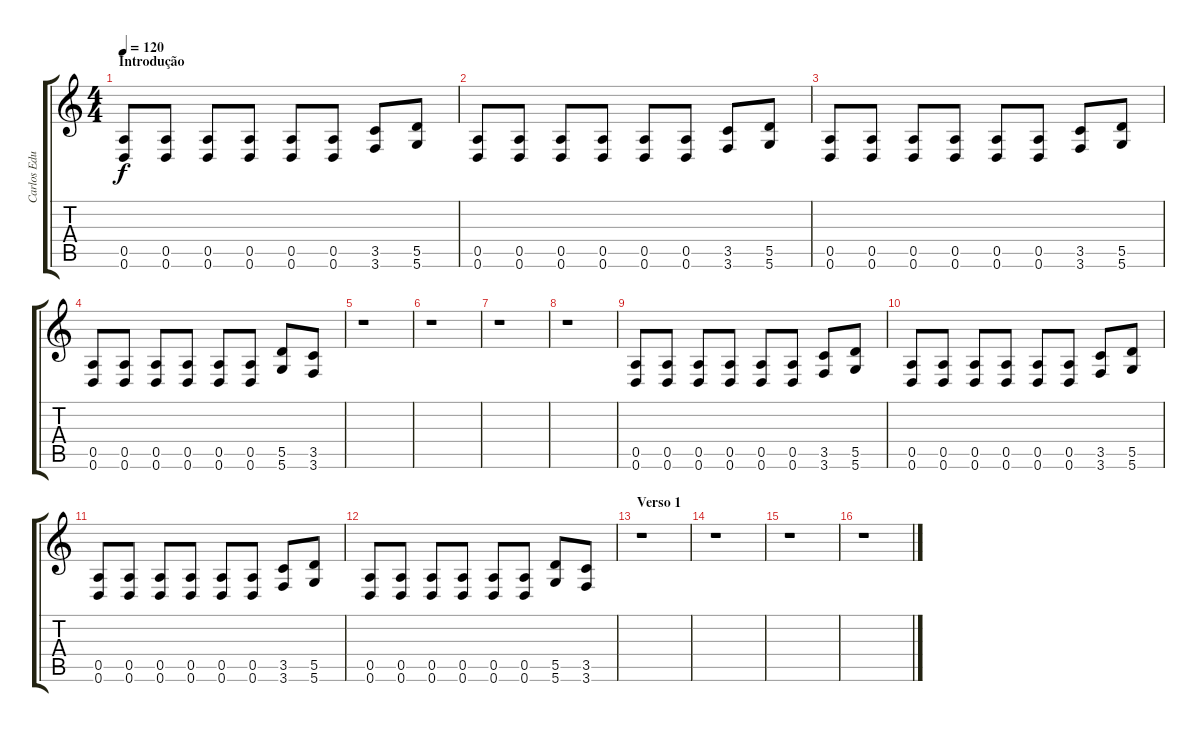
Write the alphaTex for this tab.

\track ("Carlos Eduardo [Guit]" "Carlos Edu") {instrument distortionguitar}
\staff {score tabs}
\tuning (E4 B3 G3 D3 A2 D2) {hide}
\ts (4 4)
\section ("" "Introdução")
\tempo 120
\clef g2
\ks c
(0.5 0.6).8{dy f instrument distortionguitar} (0.5 0.6).8 (0.5 0.6).8 (0.5 0.6).8 (0.5 0.6).8 (0.5 0.6).8 (3.5 3.6).8 (5.5 5.6).8 |
(0.5 0.6).8 (0.5 0.6).8 (0.5 0.6).8 (0.5 0.6).8 (0.5 0.6).8 (0.5 0.6).8 (3.5 3.6).8 (5.5 5.6).8 |
(0.5 0.6).8 (0.5 0.6).8 (0.5 0.6).8 (0.5 0.6).8 (0.5 0.6).8 (0.5 0.6).8 (3.5 3.6).8 (5.5 5.6).8 |
(0.5 0.6).8 (0.5 0.6).8 (0.5 0.6).8 (0.5 0.6).8 (0.5 0.6).8 (0.5 0.6).8 (5.5 5.6).8 (3.5 3.6).8 |
r.1 |
r.1 |
r.1 |
r.1 |
(0.5 0.6).8 (0.5 0.6).8 (0.5 0.6).8 (0.5 0.6).8 (0.5 0.6).8 (0.5 0.6).8 (3.5 3.6).8 (5.5 5.6).8 |
(0.5 0.6).8 (0.5 0.6).8 (0.5 0.6).8 (0.5 0.6).8 (0.5 0.6).8 (0.5 0.6).8 (3.5 3.6).8 (5.5 5.6).8 |
(0.5 0.6).8 (0.5 0.6).8 (0.5 0.6).8 (0.5 0.6).8 (0.5 0.6).8 (0.5 0.6).8 (3.5 3.6).8 (5.5 5.6).8 |
(0.5 0.6).8 (0.5 0.6).8 (0.5 0.6).8 (0.5 0.6).8 (0.5 0.6).8 (0.5 0.6).8 (5.5 5.6).8 (3.5 3.6).8 |
\section ("" "Verso 1")
r.1 |
r.1 |
r.1 |
r.1
